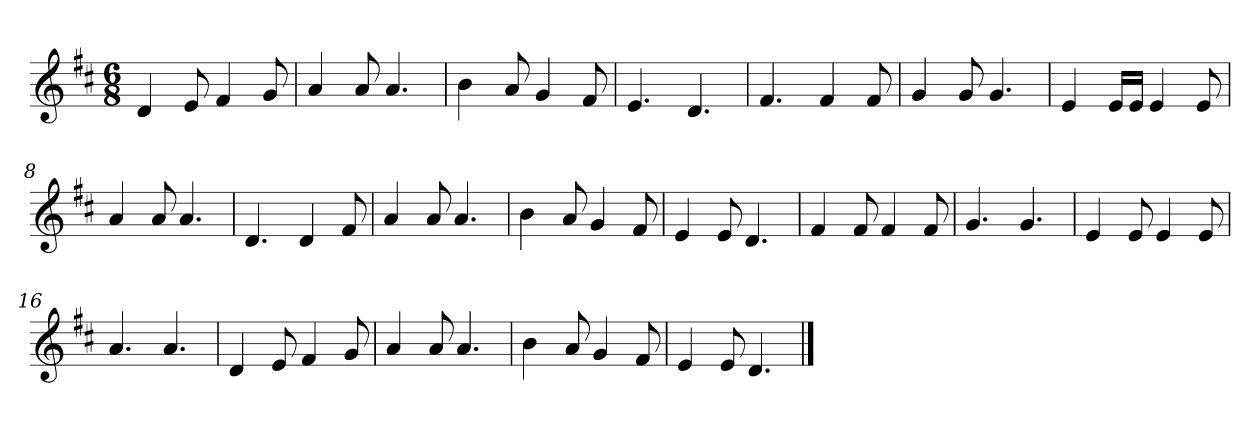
**kern
*part1
*staff1
*k[f#c#]
*M6/8
*MM120
=1
4d
8e
4f#
8g
=2
4a
8a
4.a
=3
4b
8a
4g
8f#
=4
4.e
4.d
=5
4.f#
4f#
8f#
=6
4g
8g
4.g
=7
4e
16eLL
16eJJ
4e
8e
=8
4a
8a
4.a
=9
4.d
4d
8f#
=10
4a
8a
4.a
=11
4b
8a
4g
8f#
=12
4e
8e
4.d
=13
4f#
8f#
4f#
8f#
=14
4.g
4.g
=15
4e
8e
4e
8e
=16
4.a
4.a
=17
4d
8e
4f#
8g
=18
4a
8a
4.a
=19
4b
8a
4g
8f#
=20
4e
8e
4.d
==
*-
